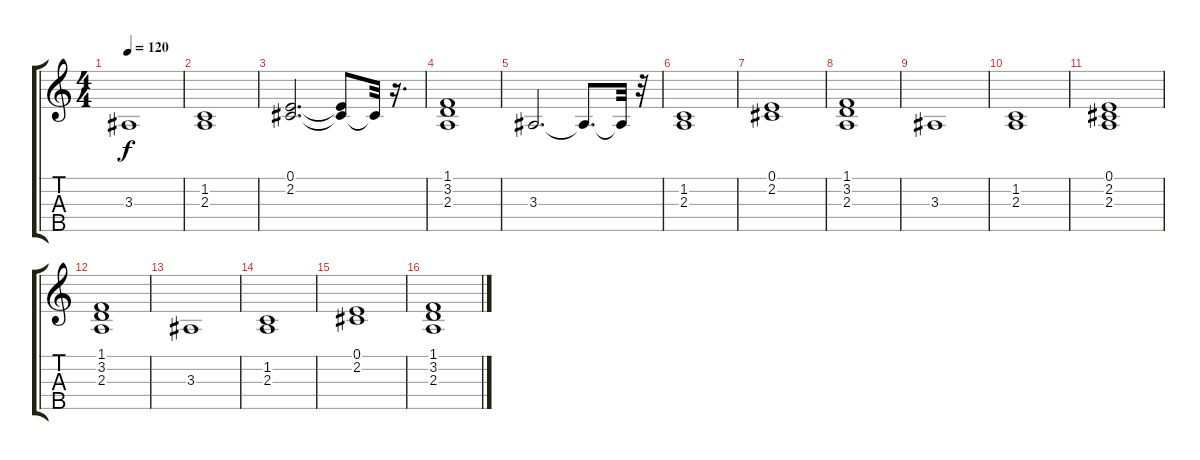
\track "" {instrument synthstrings1}
\staff {score tabs}
\tuning (E4 B3 G3 D3 A2) {hide}
\ts (4 4)
\tempo 120
\clef g2
\ks c
3.3.1{dy f} |
(1.2 2.3).1 |
(0.1 2.2).2{d} (0.1{t} 2.2{t}).8 2.2{t}.32 r.16{d} |
(1.1 3.2 2.3).1 |
3.3.2{d} 3.3{t}.8{d} 3.3{t}.32 r.32 |
(1.2 2.3).1 |
(0.1 2.2).1 |
(1.1 3.2 2.3).1 |
3.3.1 |
(1.2 2.3).1 |
(0.1 2.2 2.3).1 |
(1.1 3.2 2.3).1 |
3.3.1 |
(1.2 2.3).1 |
(0.1 2.2).1 |
(1.1 3.2 2.3).1
